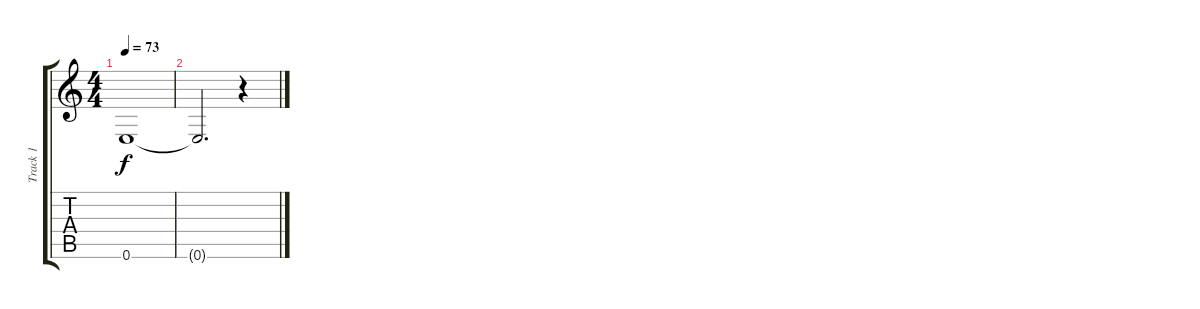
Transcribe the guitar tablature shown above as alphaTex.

\track ("Track 1" "Track 1") {instrument acousticbass}
\staff {score tabs}
\tuning (E4 B3 G3 D3 A2 E2) {hide}
\ts (4 4)
\tempo 73
\clef g2
\ks c
0.6{t}.1{dy f} |
0.6{t}.2{d} r.4
